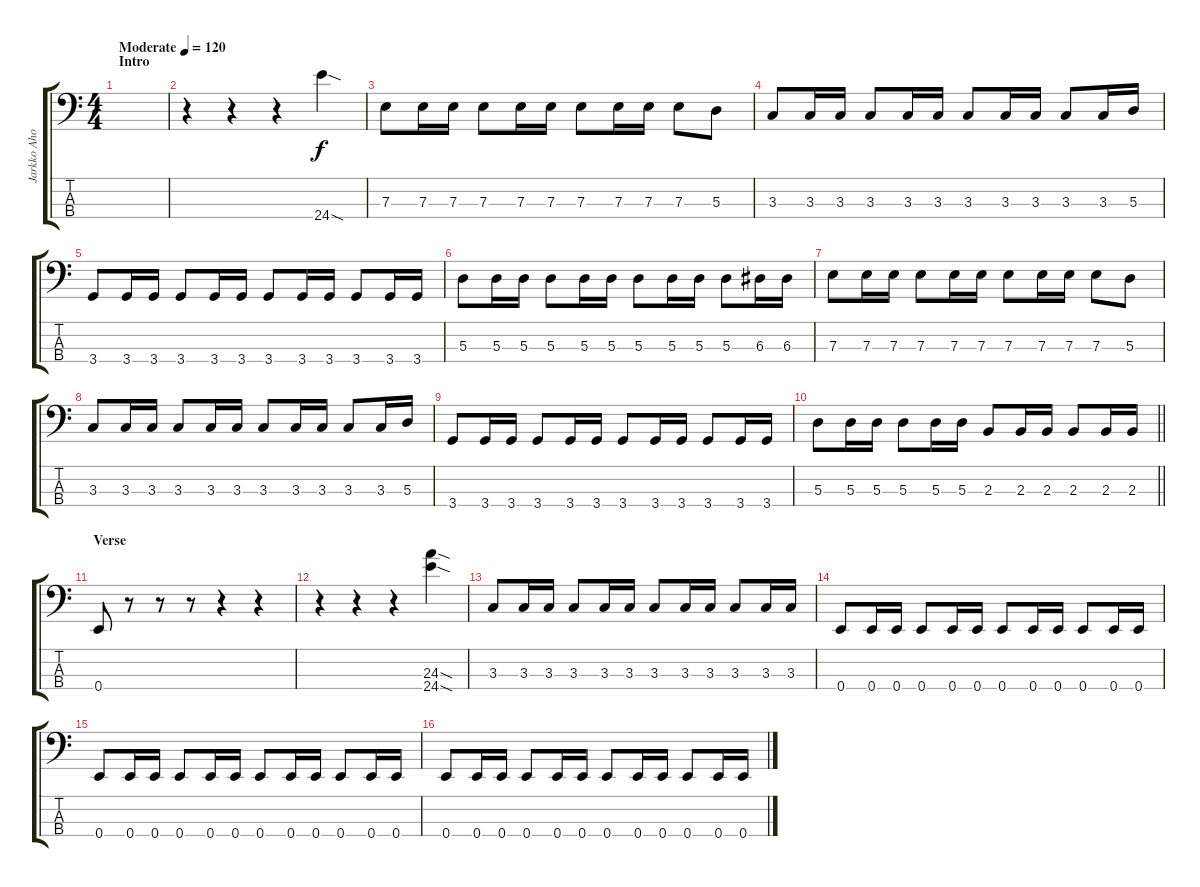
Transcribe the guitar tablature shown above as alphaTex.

\track ("Jarkko Ahola (bass)" "Jarkko Aho") {instrument electricbasspick bank 75}
\staff {score tabs}
\tuning (G2 D2 A1 E1) {hide}
\ts (4 4)
\section ("" "Intro")
\tempo (120 "Moderate")
\clef f4
\ks c
|
r.4 r.4 r.4 24.4{sod}.4 |
7.3.8 7.3.16 7.3.16 7.3.8 7.3.16 7.3.16 7.3.8 7.3.16 7.3.16 7.3.8 5.3.8 |
3.3.8 3.3.16 3.3.16 3.3.8 3.3.16 3.3.16 3.3.8 3.3.16 3.3.16 3.3.8 3.3.16 5.3.16 |
3.4.8 3.4.16 3.4.16 3.4.8 3.4.16 3.4.16 3.4.8 3.4.16 3.4.16 3.4.8 3.4.16 3.4.16 |
5.3.8 5.3.16 5.3.16 5.3.8 5.3.16 5.3.16 5.3.8 5.3.16 5.3.16 5.3.8 6.3.16 6.3.16 |
7.3.8 7.3.16 7.3.16 7.3.8 7.3.16 7.3.16 7.3.8 7.3.16 7.3.16 7.3.8 5.3.8 |
3.3.8 3.3.16 3.3.16 3.3.8 3.3.16 3.3.16 3.3.8 3.3.16 3.3.16 3.3.8 3.3.16 5.3.16 |
3.4.8 3.4.16 3.4.16 3.4.8 3.4.16 3.4.16 3.4.8 3.4.16 3.4.16 3.4.8 3.4.16 3.4.16 |
\barLineRight lightlight
5.3.8 5.3.16 5.3.16 5.3.8 5.3.16 5.3.16 2.3.8 2.3.16 2.3.16 2.3.8 2.3.16 2.3.16 |
\section ("" "Verse")
0.4.8 r.8 r.8 r.8 r.4 r.4 |
r.4 r.4 r.4 (24.3{sod} 24.4{sod}).4 |
3.3.8 3.3.16 3.3.16 3.3.8 3.3.16 3.3.16 3.3.8 3.3.16 3.3.16 3.3.8 3.3.16 3.3.16 |
0.4.8 0.4.16 0.4.16 0.4.8 0.4.16 0.4.16 0.4.8 0.4.16 0.4.16 0.4.8 0.4.16 0.4.16 |
0.4.8 0.4.16 0.4.16 0.4.8 0.4.16 0.4.16 0.4.8 0.4.16 0.4.16 0.4.8 0.4.16 0.4.16 |
0.4.8 0.4.16 0.4.16 0.4.8 0.4.16 0.4.16 0.4.8 0.4.16 0.4.16 0.4.8 0.4.16 0.4.16
